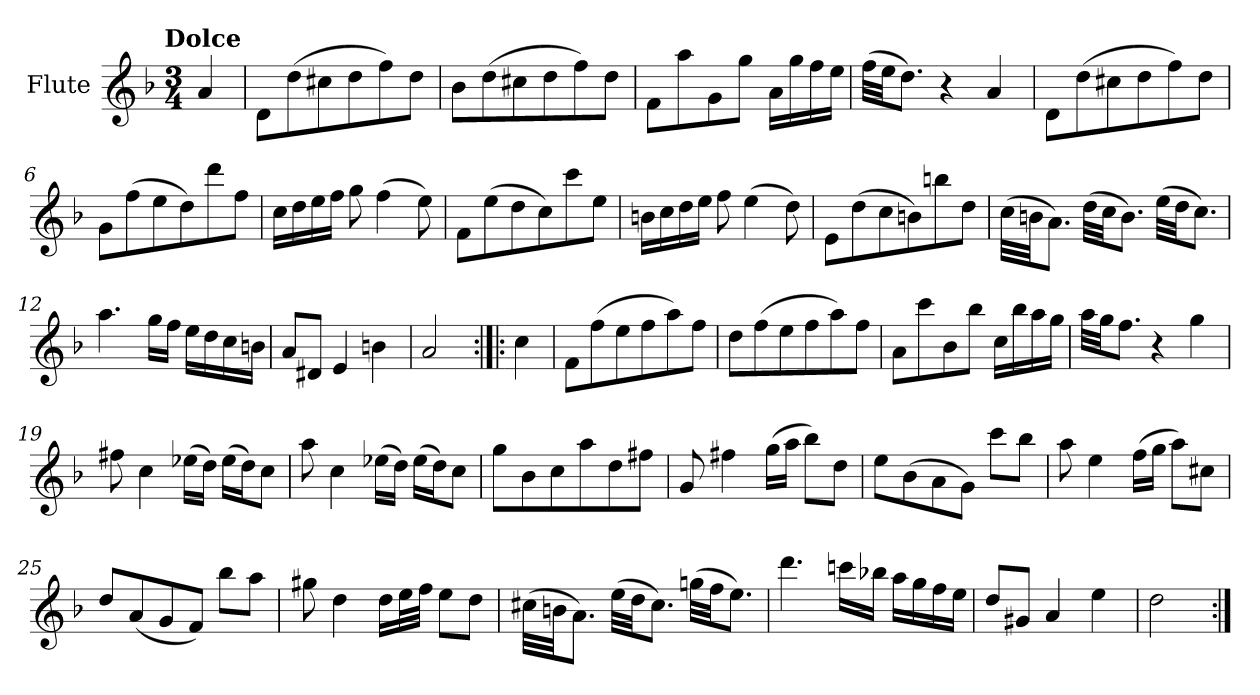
**kern
*part1
*staff1
*I"Flute
*I'Fl
*clefG2
*k[b-]
*d:
!!LO:TX:omd:t=Dolce
*M3/4
=
4a
=1
8d\L
(8dd
8cc#X
8dd
8ff)
8ddJ
=2
8b-L
(8dd
8cc#X
8dd
8ff)
8ddJ
=3
8fL
8aa
8g
8ggJ
16aLL
16gg
16ff
16eeJJ
=4
(32ffLLL
32eeJJ
8.ddJ)
4r
4a
=5
8d\L
(8dd
8cc#X
8dd
8ff)
8ddJ
=6
8gL
(8ff
8ee
8dd)
8ddd
8ffJ
=7
16ccLL
16dd
16ee
16ffJJ
8gg
(4ff
8ee)
=8
8fL
(8ee
8dd
8cc)
8ccc
8eeJ
=9
16bnLL
16cc
16dd
16eeJJ
8ff
(4ee
8dd)
=10
8eL
(8dd
8cc
8bn)
8bbn
8ddJ
=11
(32ccLLL
32bnJJ
8.aJ)
(32ddLLL
32ccJJ
8.bJ)
(32eeLLL
32ddJJ
8.ccJ)
=12
4.aa
16ggLL
16ffJJ
16eeLL
16dd
16cc
16bnJJ
=13
8aL
8d#XJ
4e
4bn
=14
2a
=:|!|:
4cc
=15
8fL
(8ff
8ee
8ff
8aa)
8ffJ
=16
8ddL
(8ff
8ee
8ff
8aa)
8ffJ
=17
8aL
8ccc
8b-
8bb-J
16ccLL
16bb-
16aa
16ggJJ
=18
32aaLLL
32ggJJ
8.ffJ
4r
4gg
=19
8ff#X
4cc
(16ee-XLL
16ddJJ)
(16ee-LL
16ddJ)
8ccJ
=20
8aa
4cc
(16ee-XLL
16ddJJ)
(16ee-LL
16ddJ)
8ccJ
=21
8ggL
8b-
8cc
8aa
8dd
8ff#XJ
=22
8g
4ff#X
(16ggLL
16aaJJ
8bb-L)
8ddJ
=23
8eeL
(8b-
8a
8gJ)
8cccL
8bb-J
=24
8aa
4ee
(16ffLL
16ggJJ
8aaL)
8cc#XJ
=25
8ddL
(8a
8g
8fJ)
8bb-L
8aaJ
=26
8gg#X
4dd
16ddLL
32eeL
32ffJJJ
8eeL
8ddJ
=27
(32cc#XLLL
32bnJJ
8.aJ)
(32eeLLL
32ddJJ
8.cc#J)
(32ggnLLL
32ffJJ
8.eeJ)
=28
4.ddd
16cccnLL
16bb-XJJ
16aaLL
16gg
16ff
16eeJJ
=29
8dd/L
8g#XJ
4a
4ee
=30
2dd
=:|!
*-
